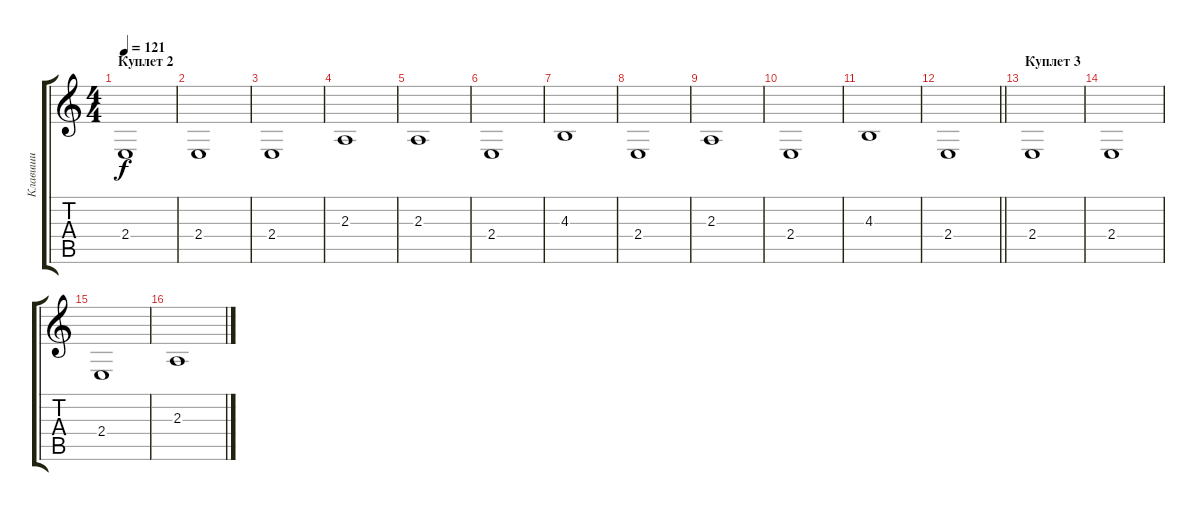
\track ("Клавиши" "Клавиши") {instrument rockorgan}
\staff {score tabs}
\tuning (E4 B3 G3 D3 A2 E2) {hide}
\ts (4 4)
\section ("" "Куплет 2")
\tempo 121
\clef g2
\ks c
2.4.1{dy f} |
2.4.1 |
2.4.1 |
2.3.1 |
2.3.1 |
2.4.1 |
4.3.1 |
2.4.1 |
2.3.1 |
2.4.1 |
4.3.1 |
\barLineRight lightlight
2.4.1 |
\section ("" "Куплет 3")
2.4.1 |
2.4.1 |
2.4.1 |
2.3.1
